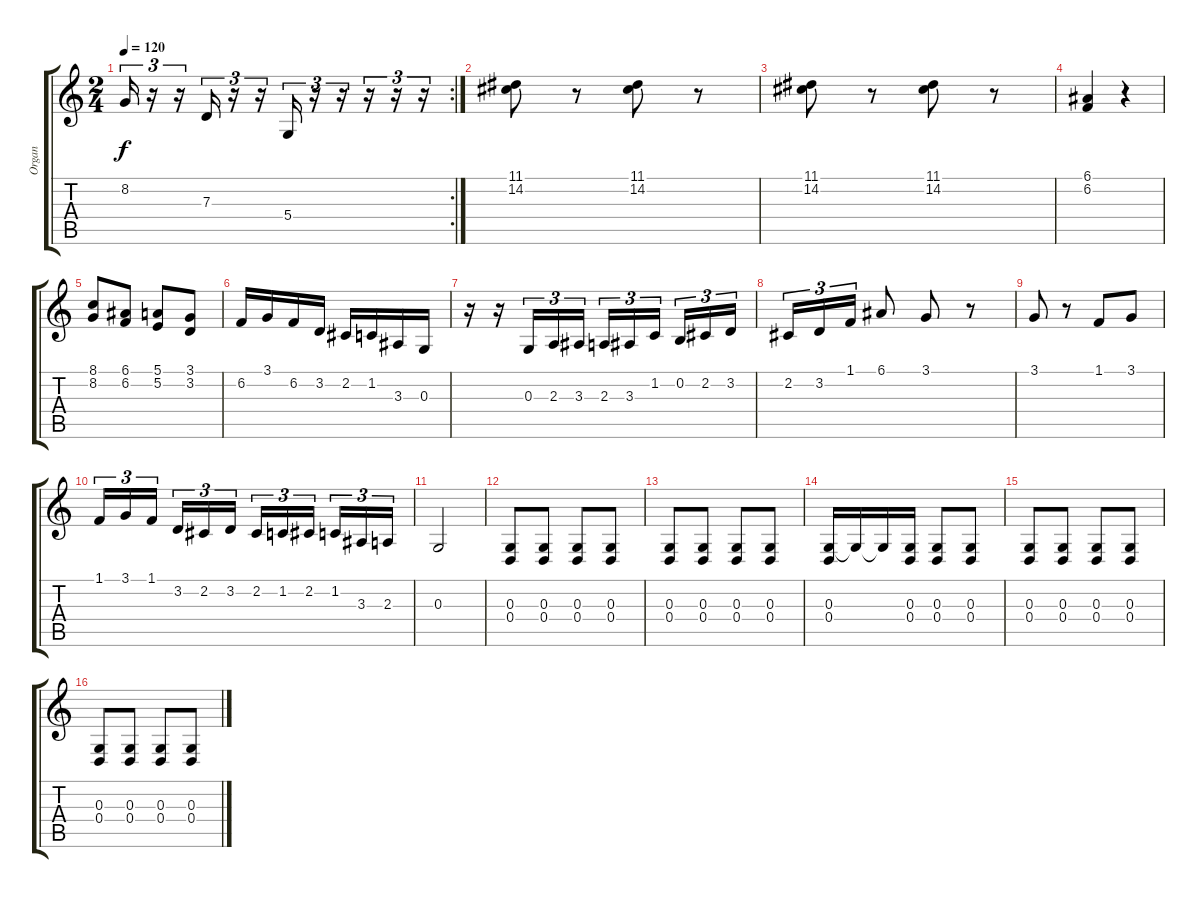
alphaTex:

\track ("Organ" "Organ") {instrument drawbarorgan}
\staff {score tabs}
\tuning (E4 B3 G3 D3 A2 E2) {hide}
\rc 2
\ts (2 4)
\tempo 120
\clef g2
\ks c
8.2.16{tu (3 2) dy f} r.16{tu (3 2)} r.16{tu (3 2)} 7.3.16{tu (3 2)} r.16{tu (3 2)} r.16{tu (3 2)} 5.4.16{tu (3 2)} r.16{tu (3 2)} r.16{tu (3 2)} r.16{tu (3 2)} r.16{tu (3 2)} r.16{tu (3 2)} |
(11.1 14.2).8 r.8 (11.1 14.2).8 r.8 |
(11.1 14.2).8 r.8 (11.1 14.2).8 r.8 |
(6.1 6.2).4 r.4 |
(8.1 8.2).8 (6.1 6.2).8 (5.1 5.2).8 (3.1 3.2).8 |
6.2.16 3.1.16 6.2.16 3.2.16 2.2.16 1.2.16 3.3.16 0.3.16 |
r.16 r.16 0.3.16{tu (3 2)} 2.3.16{tu (3 2)} 3.3.16{tu (3 2)} 2.3.16{tu (3 2)} 3.3.16{tu (3 2)} 1.2.16{tu (3 2)} 0.2.16{tu (3 2)} 2.2.16{tu (3 2)} 3.2.16{tu (3 2)} |
2.2.16{tu (3 2)} 3.2.16{tu (3 2)} 1.1.16{tu (3 2)} 6.1.8 3.1.8 r.8 |
3.1.8 r.8 1.1.8 3.1.8 |
1.1.16{tu (3 2)} 3.1.16{tu (3 2)} 1.1.16{tu (3 2)} 3.2.16{tu (3 2)} 2.2.16{tu (3 2)} 3.2.16{tu (3 2)} 2.2.16{tu (3 2)} 1.2.16{tu (3 2)} 2.2.16{tu (3 2)} 1.2.16{tu (3 2)} 3.3.16{tu (3 2)} 2.3.16{tu (3 2)} |
0.3.2 |
(0.3 0.4).8 (0.3 0.4).8 (0.3 0.4).8 (0.3 0.4).8 |
(0.3 0.4).8 (0.3 0.4).8 (0.3 0.4).8 (0.3 0.4).8 |
(0.3 0.4).16 0.3{t}.16 0.3{t}.16 (0.3 0.4).16 (0.3 0.4).8 (0.3 0.4).8 |
(0.3 0.4).8 (0.3 0.4).8 (0.3 0.4).8 (0.3 0.4).8 |
(0.3 0.4).8 (0.3 0.4).8 (0.3 0.4).8 (0.3 0.4).8
